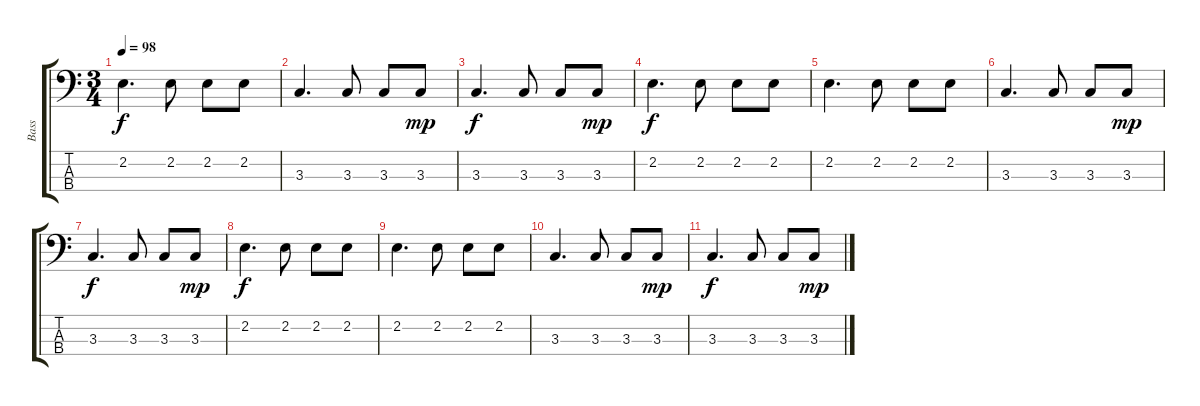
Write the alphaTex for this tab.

\track ("Bass" "Bass") {instrument acousticbass}
\staff {score tabs}
\tuning (G2 D2 A1 E1) {hide}
\ts (3 4)
\tempo 98
\clef f4
\ks c
2.2.4{d dy f} 2.2.8 2.2.8 2.2.8 |
3.3.4{d} 3.3.8 3.3.8 3.3.8{dy mp} |
3.3.4{d dy f} 3.3.8 3.3.8 3.3.8{dy mp} |
2.2.4{d dy f} 2.2.8 2.2.8 2.2.8 |
2.2.4{d} 2.2.8 2.2.8 2.2.8 |
3.3.4{d} 3.3.8 3.3.8 3.3.8{dy mp} |
3.3.4{d dy f} 3.3.8 3.3.8 3.3.8{dy mp} |
2.2.4{d dy f} 2.2.8 2.2.8 2.2.8 |
2.2.4{d} 2.2.8 2.2.8 2.2.8 |
3.3.4{d} 3.3.8 3.3.8 3.3.8{dy mp} |
3.3.4{d dy f} 3.3.8 3.3.8 3.3.8{dy mp}
